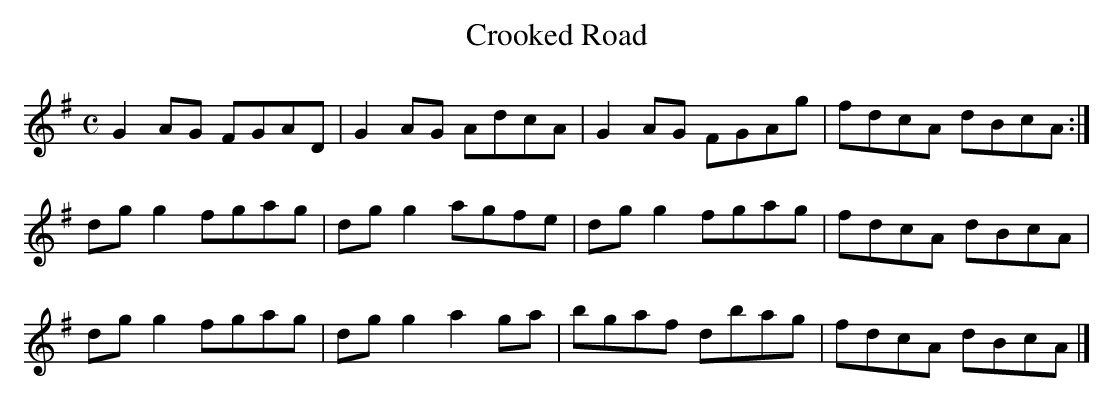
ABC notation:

X:1
T:Crooked Road
M:C
L:1/8
K:G Major
G2AG FGAD|G2AG AdcA|G2AG FGAg|fdcA dBcA:|!
dgg2 fgag|dgg2 agfe|dgg2 fgag|fdcA dBcA|!
dgg2 fgag|dgg2 a2ga|bgaf dbag|fdcA dBcA|]!
